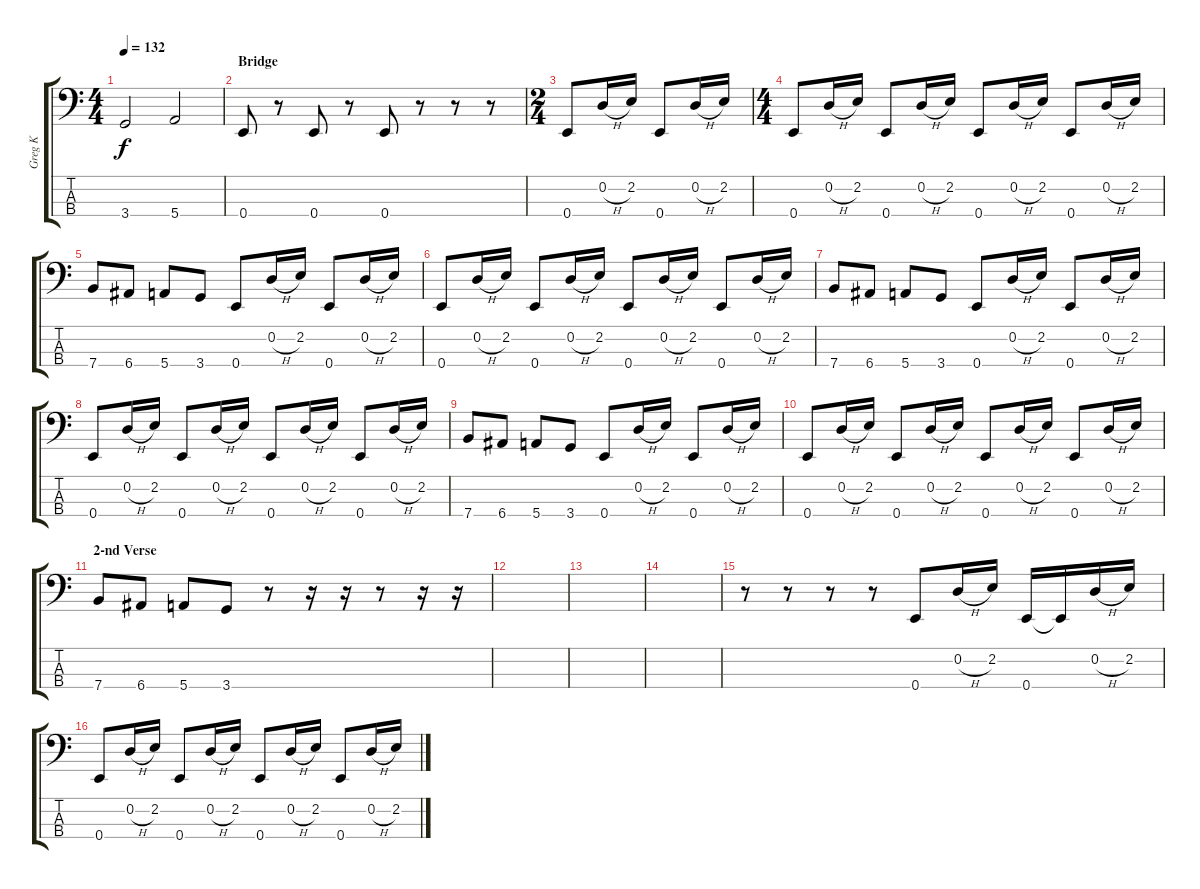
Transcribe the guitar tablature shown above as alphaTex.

\track ("Greg K" "Greg K") {instrument electricbassfinger}
\staff {score tabs}
\tuning (G2 D2 A1 E1) {hide}
\ts (4 4)
\tempo 132
\clef f4
\ks c
3.4.2{dy f} 5.4.2 |
\section ("" "Bridge")
0.4.8 r.8 0.4.8 r.8 0.4.8 r.8 r.8 r.8 |
\ts (2 4)
0.4.8 0.2{h}.16 2.2.16 0.4.8 0.2{h}.16 2.2.16 |
\ts (4 4)
0.4.8 0.2{h}.16 2.2.16 0.4.8 0.2{h}.16 2.2.16 0.4.8 0.2{h}.16 2.2.16 0.4.8 0.2{h}.16 2.2.16 |
7.4.8 6.4.8 5.4.8 3.4.8 0.4.8 0.2{h}.16 2.2.16 0.4.8 0.2{h}.16 2.2.16 |
0.4.8 0.2{h}.16 2.2.16 0.4.8 0.2{h}.16 2.2.16 0.4.8 0.2{h}.16 2.2.16 0.4.8 0.2{h}.16 2.2.16 |
7.4.8 6.4.8 5.4.8 3.4.8 0.4.8 0.2{h}.16 2.2.16 0.4.8 0.2{h}.16 2.2.16 |
0.4.8 0.2{h}.16 2.2.16 0.4.8 0.2{h}.16 2.2.16 0.4.8 0.2{h}.16 2.2.16 0.4.8 0.2{h}.16 2.2.16 |
7.4.8 6.4.8 5.4.8 3.4.8 0.4.8 0.2{h}.16 2.2.16 0.4.8 0.2{h}.16 2.2.16 |
0.4.8 0.2{h}.16 2.2.16 0.4.8 0.2{h}.16 2.2.16 0.4.8 0.2{h}.16 2.2.16 0.4.8 0.2{h}.16 2.2.16 |
\section ("" "2-nd Verse")
7.4.8 6.4.8 5.4.8 3.4.8 r.8 r.16 r.16 r.8 r.16 r.16 |
|
|
|
r.8 r.8 r.8 r.8 0.4.8 0.2{h}.16 2.2.16 0.4.16 0.4{t}.16 0.2{h}.16 2.2.16 |
0.4.8 0.2{h}.16 2.2.16 0.4.8 0.2{h}.16 2.2.16 0.4.8 0.2{h}.16 2.2.16 0.4.8 0.2{h}.16 2.2.16
